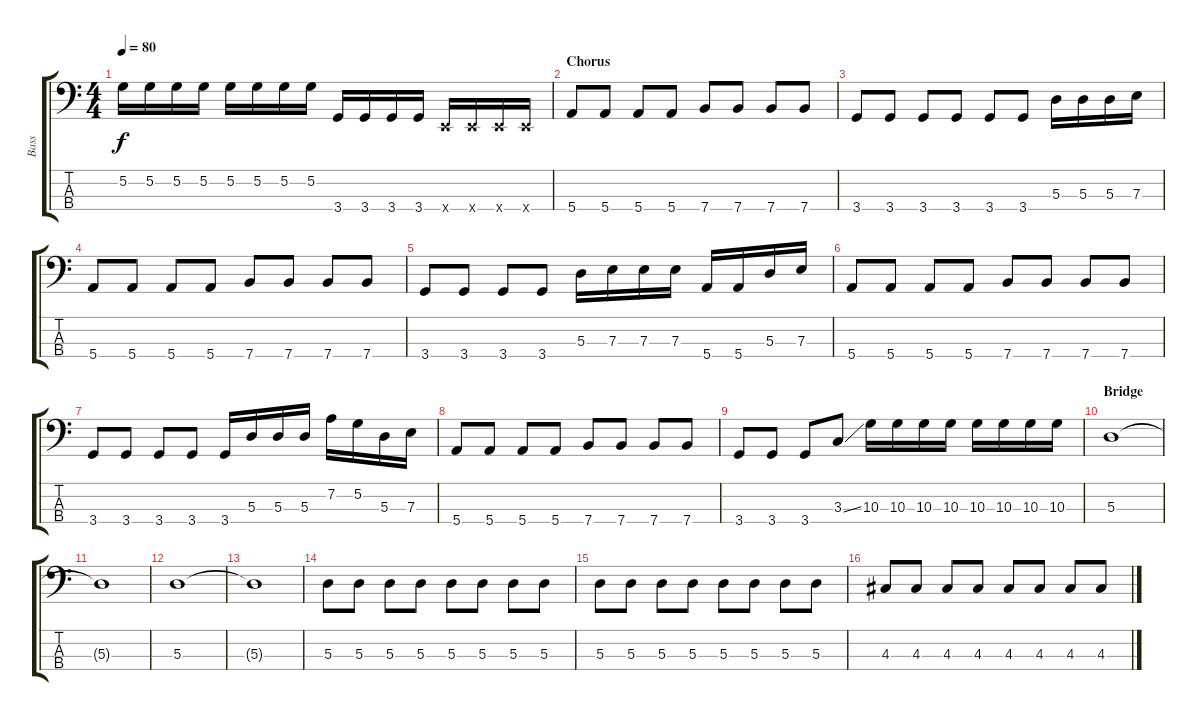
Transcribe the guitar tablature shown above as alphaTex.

\track ("Bass" "Bass") {instrument electricbasspick}
\staff {score tabs}
\tuning (G2 D2 A1 E1) {hide}
\ts (4 4)
\tempo 80
\clef f4
\ks c
5.2.16{dy f} 5.2.16 5.2.16 5.2.16 5.2.16 5.2.16 5.2.16 5.2.16 3.4.16 3.4.16 3.4.16 3.4.16 0.4{x}.16 0.4{x}.16 0.4{x}.16 0.4{x}.16 |
\section ("" "Chorus")
5.4.8 5.4.8 5.4.8 5.4.8 7.4.8 7.4.8 7.4.8 7.4.8 |
3.4.8 3.4.8 3.4.8 3.4.8 3.4.8 3.4.8 5.3.16 5.3.16 5.3.16 7.3.16 |
5.4.8 5.4.8 5.4.8 5.4.8 7.4.8 7.4.8 7.4.8 7.4.8 |
3.4.8 3.4.8 3.4.8 3.4.8 5.3.16 7.3.16 7.3.16 7.3.16 5.4.16 5.4.16 5.3.16 7.3.16 |
5.4.8 5.4.8 5.4.8 5.4.8 7.4.8 7.4.8 7.4.8 7.4.8 |
3.4.8 3.4.8 3.4.8 3.4.8 3.4.16 5.3.16 5.3.16 5.3.16 7.2.16 5.2.16 5.3.16 7.3.16 |
5.4.8 5.4.8 5.4.8 5.4.8 7.4.8 7.4.8 7.4.8 7.4.8 |
3.4.8 3.4.8 3.4.8 3.3{ss}.8 10.3.16 10.3.16 10.3.16 10.3.16 10.3.16 10.3.16 10.3.16 10.3.16 |
\section ("" "Bridge")
5.3.1 |
5.3{t}.1 |
5.3.1 |
5.3{t}.1 |
5.3.8 5.3.8 5.3.8 5.3.8 5.3.8 5.3.8 5.3.8 5.3.8 |
5.3.8 5.3.8 5.3.8 5.3.8 5.3.8 5.3.8 5.3.8 5.3.8 |
4.3.8 4.3.8 4.3.8 4.3.8 4.3.8 4.3.8 4.3.8 4.3.8
